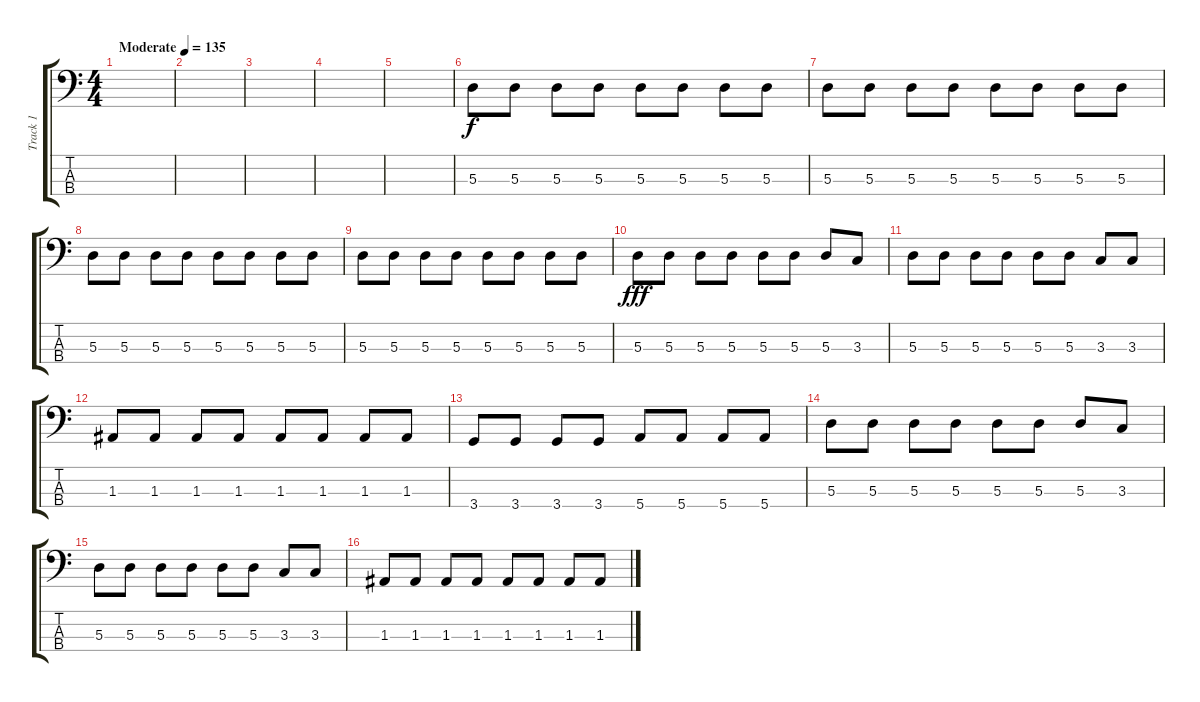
\track ("Track 1" "Track 1") {instrument electricbassfinger}
\staff {score tabs}
\tuning (G2 D2 A1 E1) {hide}
\ts (4 4)
\tempo (135 "Moderate")
\clef f4
\ks c
|
|
|
|
|
5.3.8{volume 8} 5.3.8 5.3.8 5.3.8 5.3.8 5.3.8 5.3.8 5.3.8 |
5.3.8 5.3.8 5.3.8 5.3.8 5.3.8 5.3.8 5.3.8 5.3.8 |
5.3.8 5.3.8 5.3.8 5.3.8 5.3.8 5.3.8 5.3.8 5.3.8 |
5.3.8 5.3.8 5.3.8 5.3.8 5.3.8 5.3.8 5.3.8 5.3.8 |
5.3.8{dy fff} 5.3.8 5.3.8 5.3.8 5.3.8 5.3.8 5.3.8 3.3.8 |
5.3.8 5.3.8 5.3.8 5.3.8 5.3.8 5.3.8 3.3.8 3.3.8 |
1.3.8 1.3.8 1.3.8 1.3.8 1.3.8 1.3.8 1.3.8 1.3.8 |
3.4.8 3.4.8 3.4.8 3.4.8 5.4.8 5.4.8 5.4.8 5.4.8 |
5.3.8 5.3.8 5.3.8 5.3.8 5.3.8 5.3.8 5.3.8 3.3.8 |
5.3.8 5.3.8 5.3.8 5.3.8 5.3.8 5.3.8 3.3.8 3.3.8 |
1.3.8 1.3.8 1.3.8 1.3.8 1.3.8 1.3.8 1.3.8 1.3.8
